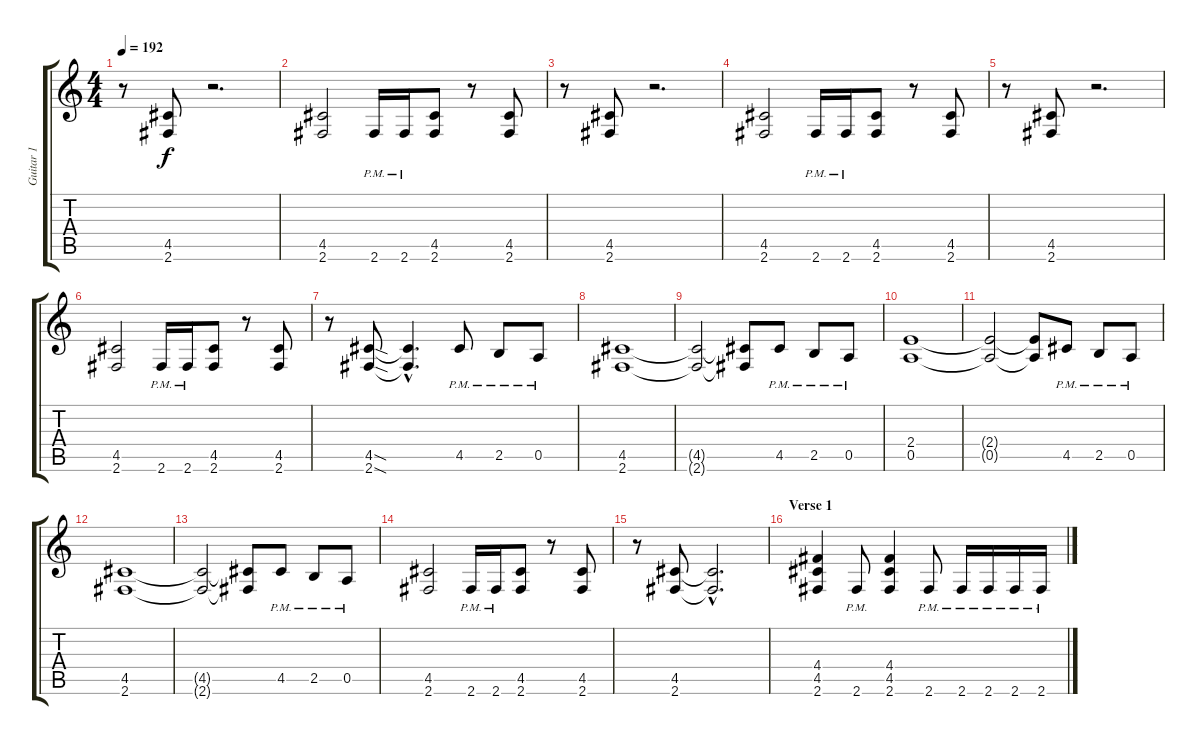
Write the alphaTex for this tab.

\track ("Guitar 1" "Guitar 1") {instrument distortionguitar}
\staff {score tabs}
\tuning (E4 B3 G3 D3 A2 E2) {hide}
\ts (4 4)
\tempo 192
\clef g2
\ks c
r.8{dy f} (4.5 2.6).8 r.2{d} |
(4.5 2.6).2 2.6{pm}.16 2.6{pm}.16 (4.5 2.6).8 r.8 (4.5 2.6).8 |
r.8 (4.5 2.6).8 r.2{d} |
(4.5 2.6).2 2.6{pm}.16 2.6{pm}.16 (4.5 2.6).8 r.8 (4.5 2.6).8 |
r.8 (4.5 2.6).8 r.2{d} |
(4.5 2.6).2 2.6{pm}.16 2.6{pm}.16 (4.5 2.6).8 r.8 (4.5 2.6).8 |
r.8 (4.5{sod} 2.6{sod}).8 (4.5{hac t} 2.6{hac t}).4{d} 4.5{pm}.8 2.5{pm}.8 0.5{pm}.8 |
(4.5 2.6).1 |
(4.5{t} 2.6{t}).2 (4.5{t} 2.6{t}).8 4.5{pm}.8 2.5{pm}.8 0.5{pm}.8 |
(2.4 0.5).1 |
(2.4{t} 0.5{t}).2 (2.4{t} 0.5{t}).8 4.5{pm}.8 2.5{pm}.8 0.5{pm}.8 |
(4.5 2.6).1 |
(4.5{t} 2.6{t}).2 (4.5{t} 2.6{t}).8 4.5{pm}.8 2.5{pm}.8 0.5{pm}.8 |
(4.5 2.6).2 2.6{pm}.16 2.6{pm}.16 (4.5 2.6).8 r.8 (4.5 2.6).8 |
r.8 (4.5 2.6).8 (4.5{hac t} 2.6{hac t}).2{d} |
\section ("" "Verse 1")
(4.4 4.5 2.6).4 2.6{pm}.8 (4.4 4.5 2.6).4 2.6{pm}.8 2.6{pm}.16 2.6{pm}.16 2.6{pm}.16 2.6{pm}.16
